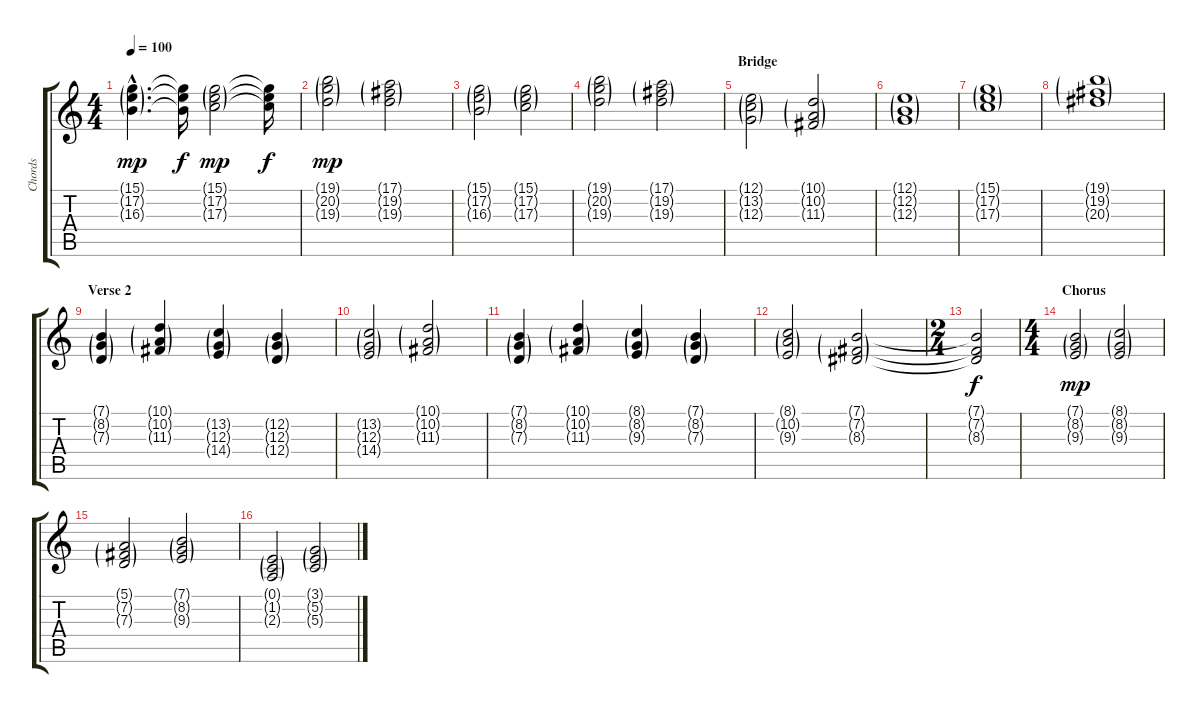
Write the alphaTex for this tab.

\track ("Chords" "Chords") {instrument stringensemble1}
\staff {score tabs}
\tuning (E4 B3 G3 D3 A2 E2) {hide}
\ts (4 4)
\tempo 100
\clef g2
\ks c
(15.1{g hac} 17.2{g hac} 16.3{g hac}).4{d dy mp} (15.1{t} 17.2{t} 16.3{t}).16{dy f} (15.1{g} 17.2{g} 17.3{g}).2{dy mp} (15.1{t} 17.2{t} 17.3{t}).16{dy f} |
(19.1{g} 20.2{g} 19.3{g}).2{dy mp} (17.1{g} 19.2{g} 19.3{g}).2 |
(15.1{g} 17.2{g} 16.3{g}).2 (15.1{g} 17.2{g} 17.3{g}).2 |
(19.1{g} 20.2{g} 19.3{g}).2 (17.1{g} 19.2{g} 19.3{g}).2 |
\section ("" "Bridge")
(12.1{g} 13.2{g} 12.3{g}).2 (10.1{g} 10.2{g} 11.3{g}).2 |
(12.1{g} 12.2{g} 12.3{g}).1 |
(15.1{g} 17.2{g} 17.3{g}).1 |
(19.1{g} 19.2{g} 20.3{g}).1 |
\section ("" "Verse 2")
(7.1{g} 8.2{g} 7.3{g}).4 (10.1{g} 10.2{g} 11.3{g}).4 (13.2{g} 12.3{g} 14.4{g}).4 (12.2{g} 12.3{g} 12.4{g}).4 |
(13.2{g} 12.3{g} 14.4{g}).2 (10.1{g} 10.2{g} 11.3{g}).2 |
(7.1{g} 8.2{g} 7.3{g}).4 (10.1{g} 10.2{g} 11.3{g}).4 (8.1{g} 8.2{g} 9.3{g}).4 (7.1{g} 8.2{g} 7.3{g}).4 |
(8.1{g} 10.2{g} 9.3{g}).2 (7.1{g} 7.2{g} 8.3{g}).2 |
\ts (2 4)
(7.1{t} 7.2{t} 8.3{t}).2{dy f} |
\ts (4 4)
\section ("" "Chorus")
(7.1{g} 8.2{g} 9.3{g}).2{dy mp instrument pad4choir} (8.1{g} 8.2{g} 9.3{g}).2 |
(5.1{g} 7.2{g} 7.3{g}).2 (7.1{g} 8.2{g} 9.3{g}).2 |
(0.1{g} 1.2{g} 2.3{g}).2 (3.1{g} 5.2{g} 5.3{g}).2
